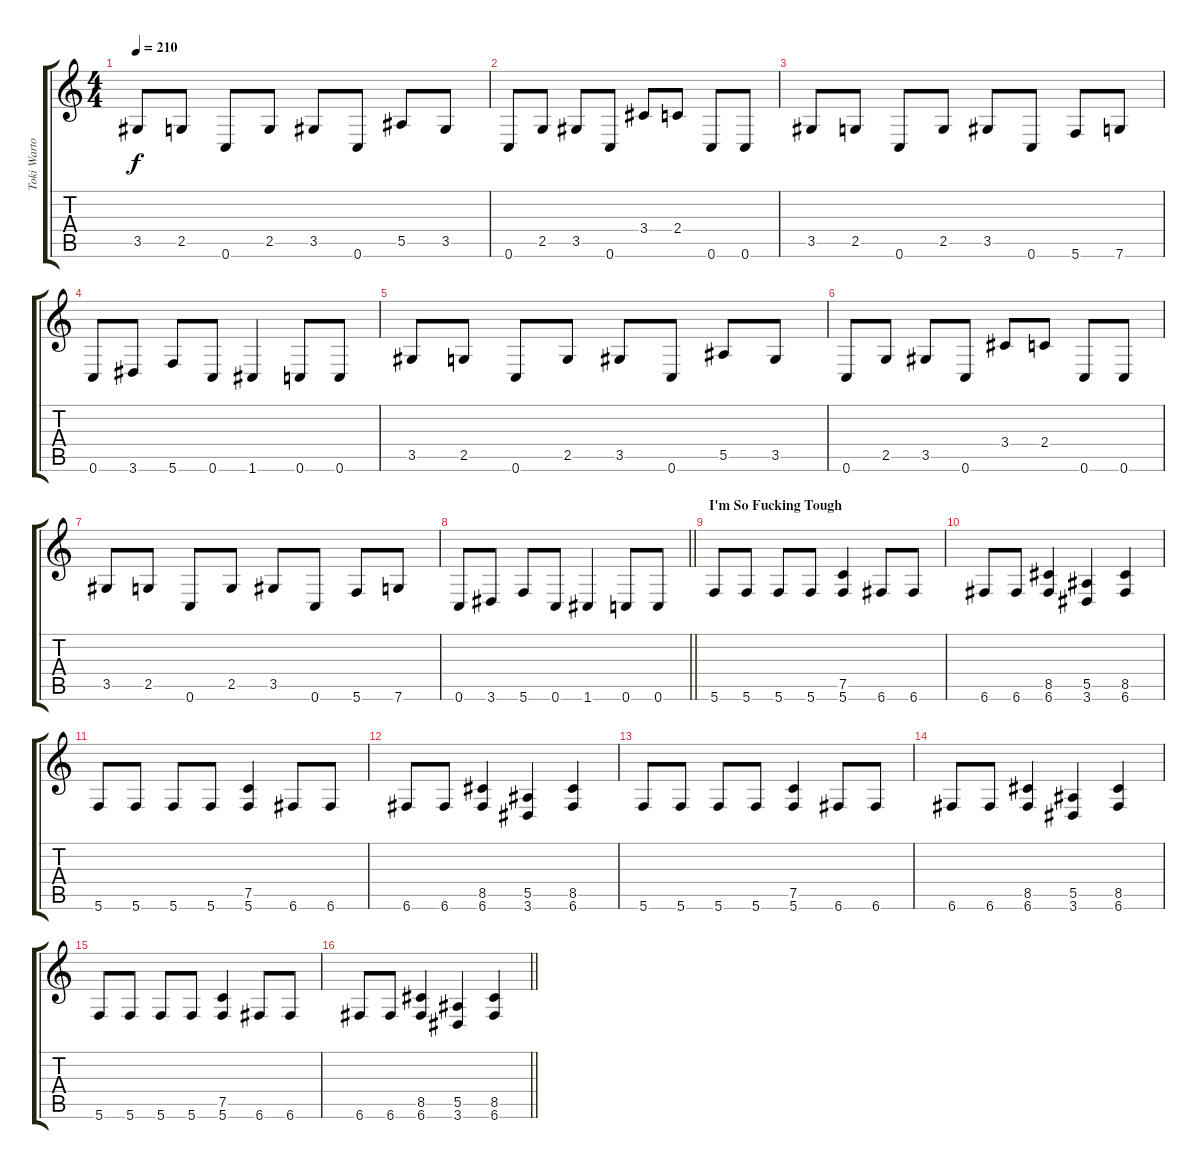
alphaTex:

\track ("Toki Wartooth (Rhythm Guitar)" "Toki Warto") {instrument distortionguitar}
\staff {score tabs}
\tuning (C4 G3 Eb3 Bb2 F2 C2) {hide}
\ts (4 4)
\tempo 210
\clef g2
\ks c
3.5.8{dy f} 2.5.8 0.6.8 2.5.8 3.5.8 0.6.8 5.5.8 3.5.8 |
0.6.8 2.5.8 3.5.8 0.6.8 3.4.8 2.4.8 0.6.8 0.6.8 |
3.5.8 2.5.8 0.6.8 2.5.8 3.5.8 0.6.8 5.6.8 7.6.8 |
0.6.8 3.6.8 5.6.8 0.6.8 1.6.4 0.6.8 0.6.8 |
3.5.8 2.5.8 0.6.8 2.5.8 3.5.8 0.6.8 5.5.8 3.5.8 |
0.6.8 2.5.8 3.5.8 0.6.8 3.4.8 2.4.8 0.6.8 0.6.8 |
3.5.8 2.5.8 0.6.8 2.5.8 3.5.8 0.6.8 5.6.8 7.6.8 |
\barLineRight lightlight
0.6.8 3.6.8 5.6.8 0.6.8 1.6.4 0.6.8 0.6.8 |
\section ("" "I'm So Fucking Tough")
5.6.8 5.6.8 5.6.8 5.6.8 (7.5 5.6).4 6.6.8 6.6.8 |
6.6.8 6.6.8 (8.5 6.6).4 (5.5 3.6).4 (8.5 6.6).4 |
5.6.8 5.6.8 5.6.8 5.6.8 (7.5 5.6).4 6.6.8 6.6.8 |
6.6.8 6.6.8 (8.5 6.6).4 (5.5 3.6).4 (8.5 6.6).4 |
5.6.8 5.6.8 5.6.8 5.6.8 (7.5 5.6).4 6.6.8 6.6.8 |
6.6.8 6.6.8 (8.5 6.6).4 (5.5 3.6).4 (8.5 6.6).4 |
5.6.8 5.6.8 5.6.8 5.6.8 (7.5 5.6).4 6.6.8 6.6.8 |
\barLineRight lightlight
6.6.8 6.6.8 (8.5 6.6).4 (5.5 3.6).4 (8.5 6.6).4
